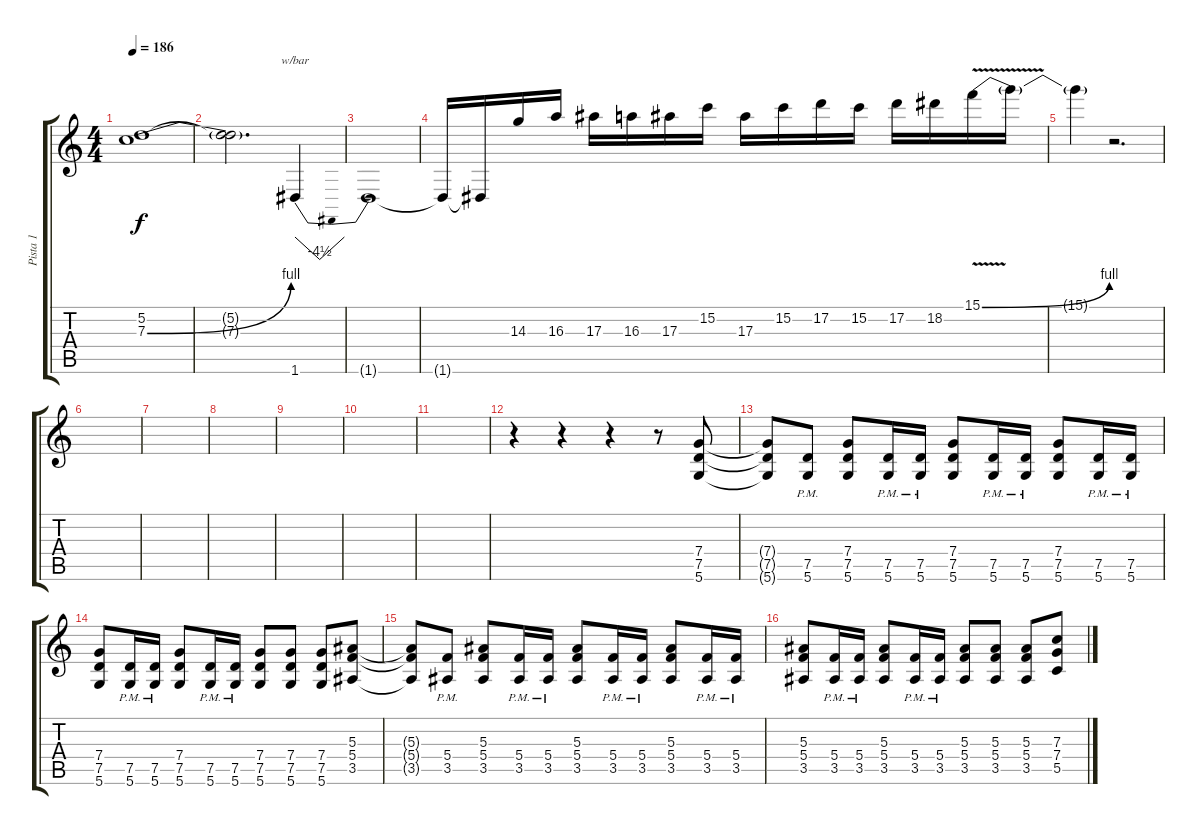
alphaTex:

\track ("Pista 1" "Pista 1") {instrument overdrivenguitar}
\staff {score tabs}
\tuning (D4 A3 F3 C3 G2 D2) {hide}
\ts (4 4)
\tempo 186
\clef g2
\ks c
(5.2 7.3{be (bend 0 0 60 4)}).1{dy f} |
(5.2{t} 7.3{t}).2{d} 1.6.4{tbe (dip default 0 0 30 -18 60 0)} |
1.6{t}.1 |
1.6{t}.16 1.6{t}.16 14.3.16{volume 12} 16.3.16 17.3.16 16.3.16{volume 13} 17.3.16 15.2.16 17.3.16{volume 14} 15.2.16 17.2.16 15.2.16{volume 16} 17.2.16 18.2.16 15.1{be (bend 0 0 60 4) v}.16 15.1{t}.16 |
15.1{t}.4 r.2{d} |
|
|
|
|
|
|
r.4 r.4 r.4 r.8 (7.4 7.5 5.6).8{volume 13} |
(7.4{t} 7.5{t} 5.6{t}).8 (7.5{pm} 5.6{pm}).8 (7.4 7.5 5.6).8 (7.5{pm} 5.6{pm}).16 (7.5{pm} 5.6).16 (7.4 7.5 5.6).8 (7.5{pm} 5.6{pm}).16 (7.5{pm} 5.6{pm}).16 (7.4 7.5 5.6).8 (7.5{pm} 5.6{pm}).16 (7.5{pm} 5.6{pm}).16 |
(7.4 7.5 5.6).8 (7.5{pm} 5.6{pm}).16 (7.5{pm} 5.6{pm}).16 (7.4 7.5 5.6).8 (7.5{pm} 5.6{pm}).16 (7.5{pm} 5.6{pm}).16 (7.4 7.5 5.6).8 (7.4 7.5 5.6).8 (7.4 7.5 5.6).8 (5.3 5.4 3.5).8 |
(5.3{t} 5.4{t} 3.5{t}).8 (5.4{pm} 3.5{pm}).8 (5.3 5.4 3.5).8 (5.4{pm} 3.5{pm}).16 (5.4{pm} 3.5{pm}).16 (5.3 5.4 3.5).8 (5.4{pm} 3.5{pm}).16 (5.4{pm} 3.5{pm}).16 (5.3 5.4 3.5).8 (5.4{pm} 3.5{pm}).16 (5.4{pm} 3.5{pm}).16 |
(5.3 5.4 3.5).8 (5.4{pm} 3.5{pm}).16 (5.4{pm} 3.5{pm}).16 (5.3 5.4 3.5).8 (5.4{pm} 3.5{pm}).16 (5.4{pm} 3.5{pm}).16 (5.3 5.4 3.5).8 (5.3 5.4 3.5).8 (5.3 5.4 3.5).8 (7.3 7.4 5.5).8
